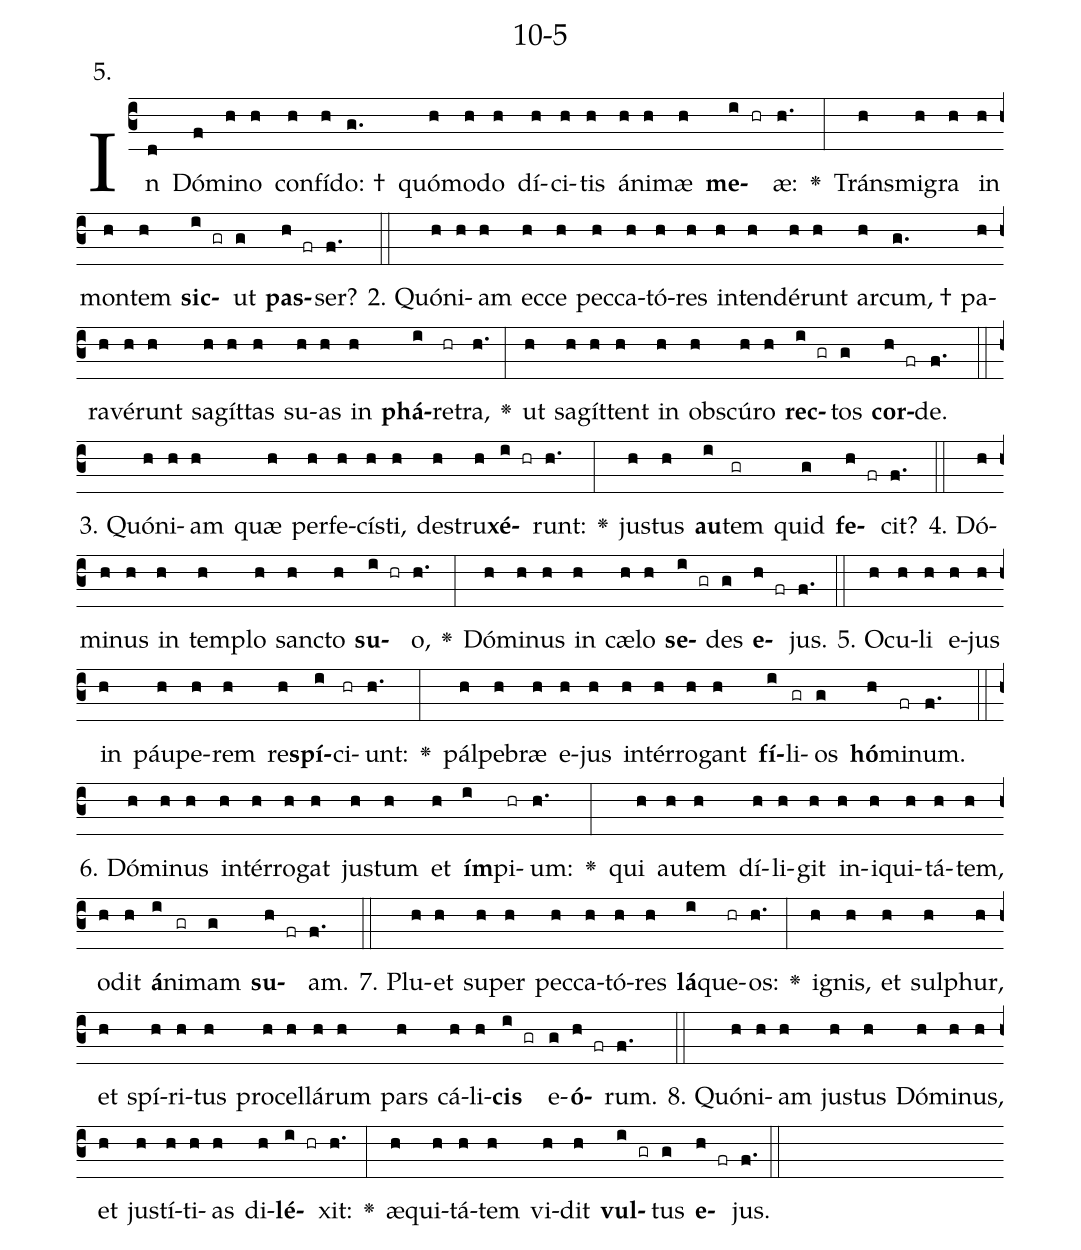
name: 10-5;
annotation: 5.;
%%
(c3)In(d) Dó(f)mi(h)no(h) con(h)fí(h)do: †(g.) quó(h)mo(h)do(h) dí(h)ci(h)tis(h) á(h)ni(h)mæ(h) <b>me</b>(i hr)æ:(h.) <v>\greheightstar</v>(:) Tráns(h)mi(h)gra(h) in(h) mon(h)tem(h) <b>sic</b>(i gr)ut(g) <b>pas</b>(h fr)ser?(f.) (::)
2. Quón(h)i(h)am(h) ec(h)ce(h) pec(h)ca(h)tó(h)res(h) in(h)ten(h)dé(h)runt(h) ar(h)cum, †(g.) pa(h)ra(h)vé(h)runt(h) sa(h)gít(h)tas(h) su(h)as(h) in(h) <b>phá</b>(i)re(hr)tra,(h.) <v>\greheightstar</v>(:) ut(h) sa(h)gít(h)tent(h) in(h) obs(h)cú(h)ro(h) <b>rec</b>(i gr)tos(g) <b>cor</b>(h fr)de.(f.) (::)
3. Quón(h)i(h)am(h) quæ(h) per(h)fe(h)cís(h)ti,(h) de(h)stru(h)<b>xé</b>(i hr)runt:(h.) <v>\greheightstar</v>(:) jus(h)tus(h) <b>au</b>(i)tem(gr) quid(g) <b>fe</b>(h fr)cit?(f.) (::)
4. Dó(h)mi(h)nus(h) in(h) tem(h)plo(h) sanc(h)to(h) <b>su</b>(i hr)o,(h.) <v>\greheightstar</v>(:) Dó(h)mi(h)nus(h) in(h) cæ(h)lo(h) <b>se</b>(i gr)des(g) <b>e</b>(h fr)jus.(f.) (::)
5. O(h)cu(h)li(h) e(h)jus(h) in(h) páu(h)pe(h)rem(h) re(h)<b>spí</b>(i)ci(hr)unt:(h.) <v>\greheightstar</v>(:) pál(h)pe(h)bræ(h) e(h)jus(h) in(h)tér(h)ro(h)gant(h) <b>fí</b>(i)li(gr)os(g) <b>hó</b>(h)mi(fr)num.(f.) (::)
6. Dó(h)mi(h)nus(h) in(h)tér(h)ro(h)gat(h) jus(h)tum(h) et(h) <b>ím</b>(i)pi(hr)um:(h.) <v>\greheightstar</v>(:) qui(h) au(h)tem(h) dí(h)li(h)git(h) in(h)i(h)qui(h)tá(h)tem,(h) o(h)dit(h) <b>á</b>(i)ni(gr)mam(g) <b>su</b>(h fr)am.(f.) (::)
7. Plu(h)et(h) su(h)per(h) pec(h)ca(h)tó(h)res(h) <b>lá</b>(i)que(hr)os:(h.) <v>\greheightstar</v>(:) i(h)gnis,(h) et(h) sul(h)phur,(h) et(h) spí(h)ri(h)tus(h) pro(h)cel(h)lá(h)rum(h) pars(h) cá(h)li(h)<b>cis</b>(i gr) e(g)<b>ó</b>(h fr)rum.(f.) (::)
8. Quón(h)i(h)am(h) jus(h)tus(h) Dó(h)mi(h)nus,(h) et(h) jus(h)tí(h)ti(h)as(h) di(h)<b>lé</b>(i hr)xit:(h.) <v>\greheightstar</v>(:) æ(h)qui(h)tá(h)tem(h) vi(h)dit(h) <b>vul</b>(i gr)tus(g) <b>e</b>(h fr)jus.(f.) (::)
